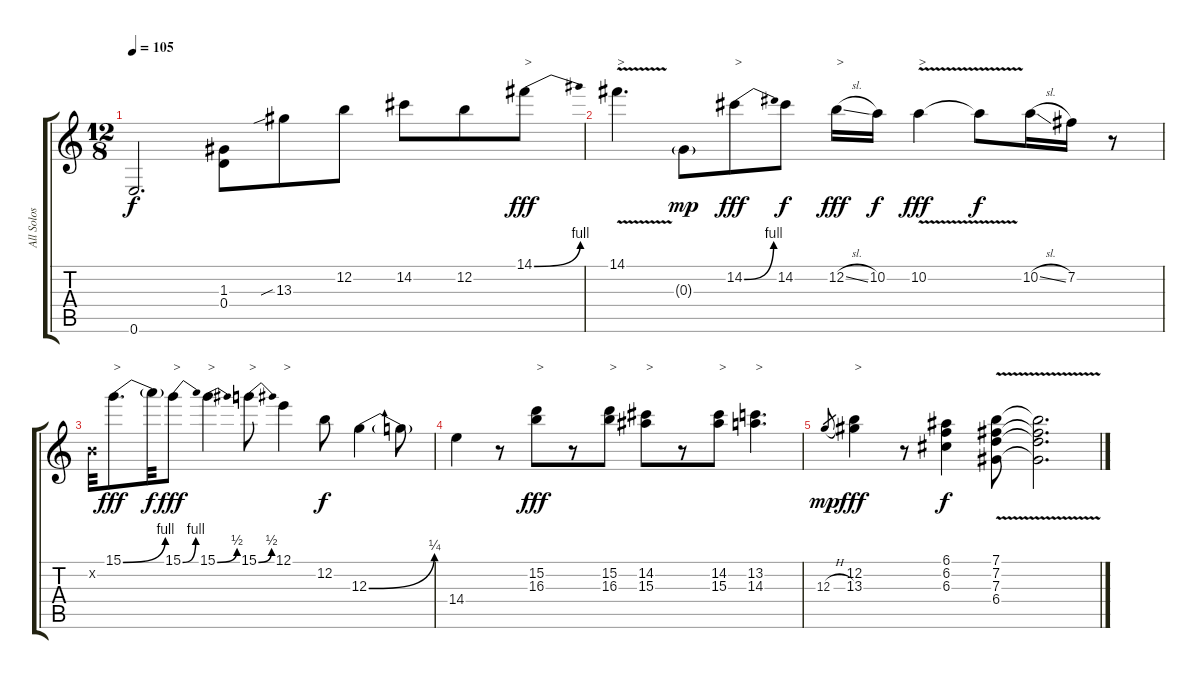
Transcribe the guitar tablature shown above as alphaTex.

\track ("All Solos" "All Solos") {instrument overdrivenguitar}
\staff {score tabs}
\tuning (E4 B3 G3 D3 A2 E2) {hide}
\ts (12 8)
\tempo 105
\clef g2
\ks c
0.6.2{d dy f} (1.3 0.4).8 13.3{sib}.8 12.2.8 14.2.8 12.2.8 14.1{be (bend 0 0 60 4)}.8{txt ">" dy fff} |
14.1{v}.4{d txt ">"} 0.3{g}.8{dy mp} 14.2{be (bend 0 0 60 4)}.8{txt ">" dy fff} 14.2.8{dy f} 12.2{sl}.16{txt ">" dy fff} 10.2.16{dy f} 10.2{v}.4{txt ">" dy fff} 10.2{t}.8{dy f} 10.2{sl}.16 7.2.16 r.8 |
0.2{x}.32 15.1{be (bend 0 0 60 4)}.8{d txt ">" dy fff} 15.1{t}.32{dy f} 15.1{be (bend 0 0 60 4)}.8{txt ">" dy fff} 15.1{be (bend 0 0 60 2)}.4{txt ">"} 15.1{be (bend 0 0 60 2)}.8{txt ">"} 12.1.4{txt ">"} 12.2.8{dy f} 12.3{be (bend 0 0 60 1)}.4 12.3{t}.8 |
14.4.4 r.8 (15.2 16.3).8{txt ">" dy fff} r.8 (15.2 16.3).8{txt ">"} (14.2 15.3).8{txt ">"} r.8 (14.2 15.3).8{txt ">"} (13.2 14.3).4{d txt ">"} |
12.3{h}.8{gr dy mp} (12.2 13.3).4{txt ">" dy fff} r.8 (6.1 6.2 6.3).4{dy f} (7.1{v} 7.2{v} 7.3{v} 6.4{v}).8 (7.1{t} 7.2{t} 7.3{t} 6.4{t}).2{d}
